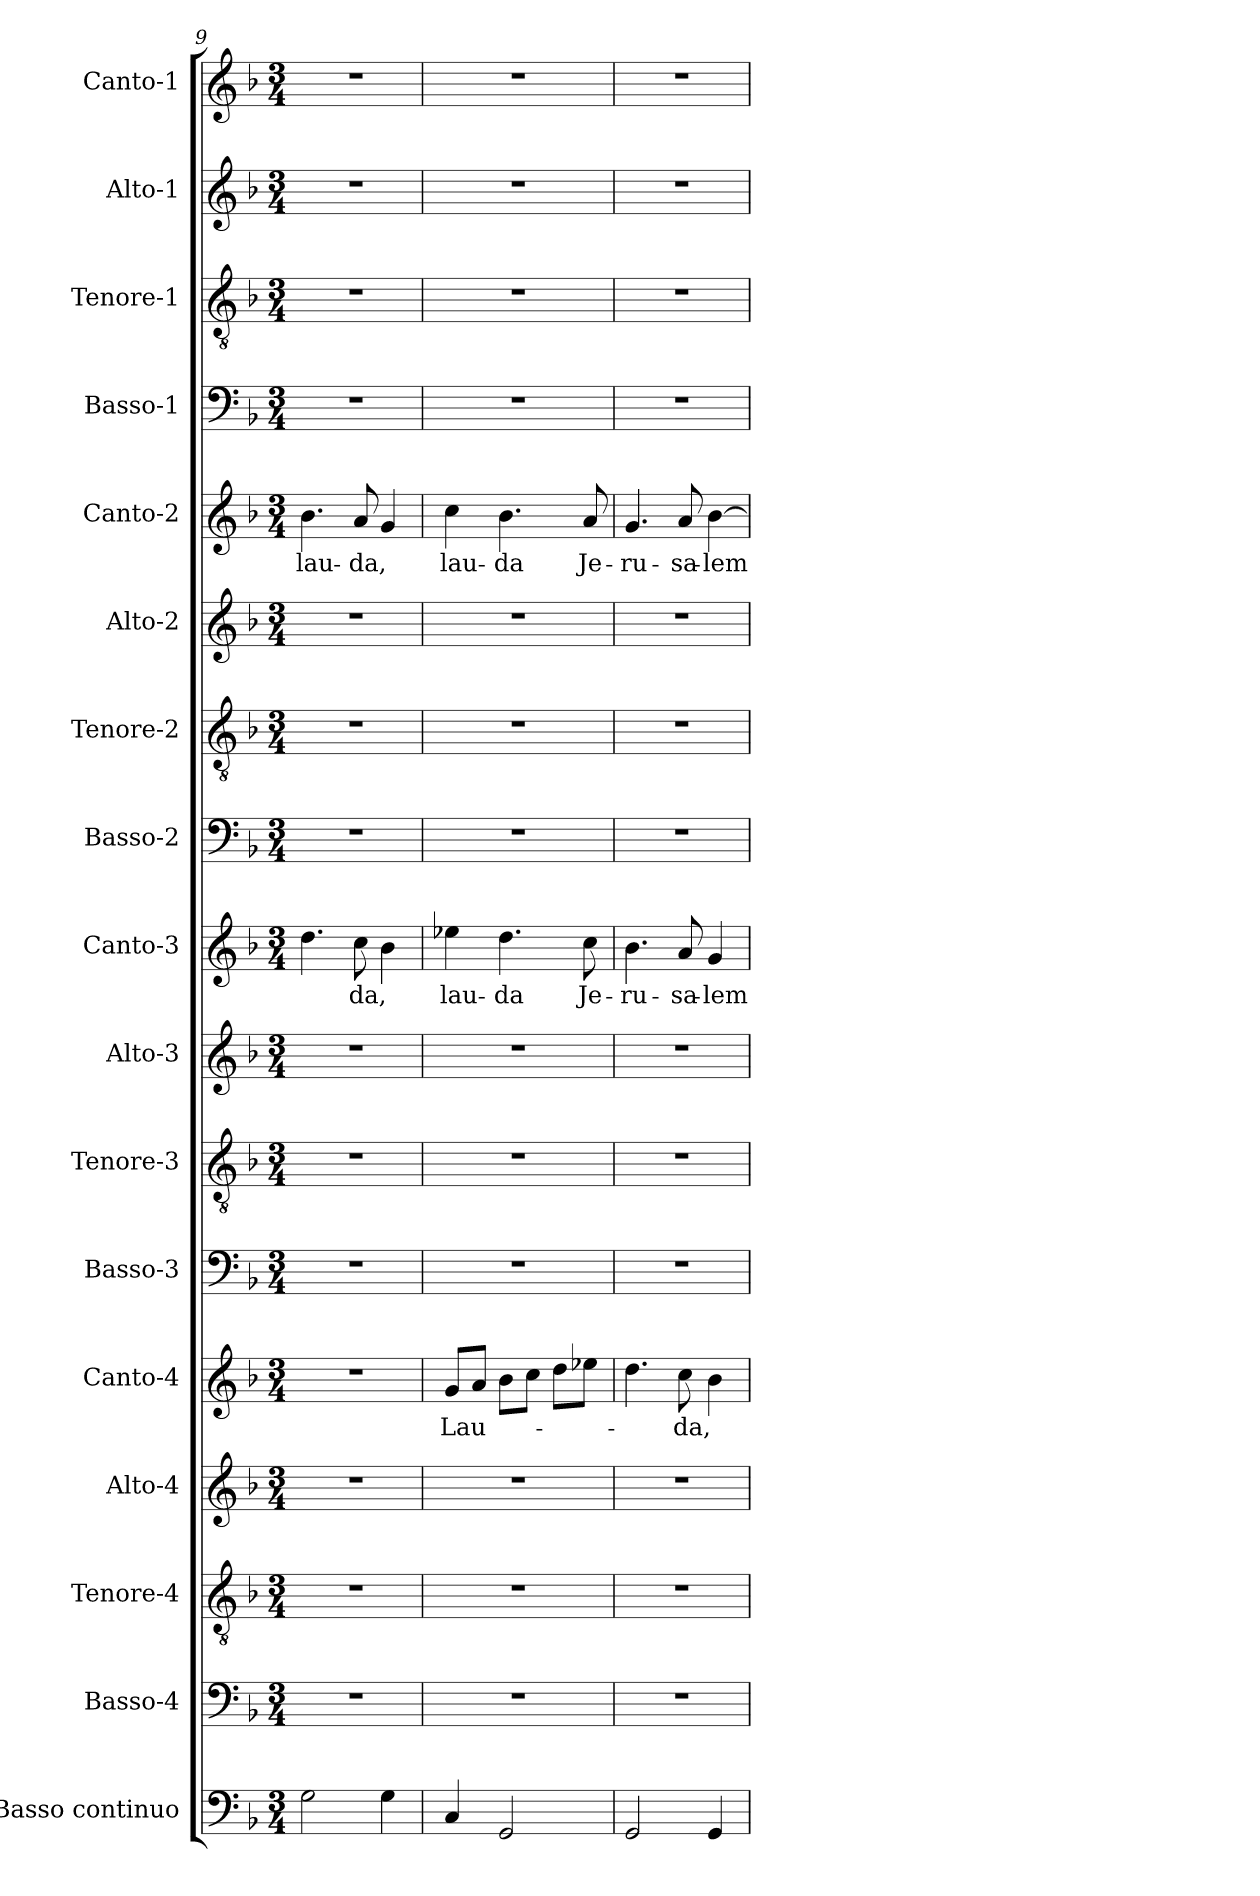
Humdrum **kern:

**kern	**kern	**kern	**kern	**kern	**text	**kern	**kern	**kern	**kern	**text	**kern	**kern	**kern	**kern	**text	**kern	**kern	**kern	**kern
*part17	*part16	*part15	*part14	*part13	*part13	*part12	*part11	*part10	*part9	*part9	*part8	*part7	*part6	*part5	*part5	*part4	*part3	*part2	*part1
*staff17	*staff16	*staff15	*staff14	*staff13	*staff13	*staff12	*staff11	*staff10	*staff9	*staff9	*staff8	*staff7	*staff6	*staff5	*staff5	*staff4	*staff3	*staff2	*staff1
*I"Basso continuo	*I"Basso-4	*I"Tenore-4	*I"Alto-4	*I"Canto-4	*	*I"Basso-3	*I"Tenore-3	*I"Alto-3	*I"Canto-3	*	*I"Basso-2	*I"Tenore-2	*I"Alto-2	*I"Canto-2	*	*I"Basso-1	*I"Tenore-1	*I"Alto-1	*I"Canto-1
*I'BC	*I'B4	*I'T4	*I'A4	*I'C4	*	*I'B3	*I'T3	*I'A3	*I'C3	*	*I'B2	*I'T2	*I'A2	*I'C2	*	*I'B1	*I'T1	*I'A1	*I'C1
*clefF4	*clefF4	*clefGv2	*clefG2	*clefG2	*	*clefF4	*clefGv2	*clefG2	*clefG2	*	*clefF4	*clefGv2	*clefG2	*clefG2	*	*clefF4	*clefGv2	*clefG2	*clefG2
*k[b-]	*k[b-]	*k[b-]	*k[b-]	*k[b-]	*	*k[b-]	*k[b-]	*k[b-]	*k[b-]	*	*k[b-]	*k[b-]	*k[b-]	*k[b-]	*	*k[b-]	*k[b-]	*k[b-]	*k[b-]
*F:	*F:	*F:	*F:	*F:	*	*F:	*F:	*F:	*F:	*	*F:	*F:	*F:	*F:	*	*F:	*F:	*F:	*F:
*M3/4	*M3/4	*M3/4	*M3/4	*M3/4	*	*M3/4	*M3/4	*M3/4	*M3/4	*	*M3/4	*M3/4	*M3/4	*M3/4	*	*M3/4	*M3/4	*M3/4	*M3/4
=9	=9	=9	=9	=9	=9	=9	=9	=9	=9	=9	=9	=9	=9	=9	=9	=9	=9	=9	=9
!	!	!	!	!	!	!	!	!	!	!	!	!	!	!	!LO:LY:b	!	!	!	!
2G\	2.r	2.r	2.r	2.r	.	2.r	2.r	2.r	4.dd\	.	2.r	2.r	2.r	4.b-\	lau-	2.r	2.r	2.r	2.r
!	!	!	!	!	!	!	!	!	!	!LO:LY:b	!	!	!	!	!	!	!	!	!
!	!	!	!	!	!	!	!	!	!	!	!	!	!	!	!LO:LY:b	!	!	!	!
.	.	.	.	.	.	.	.	.	8cc\	-da,	.	.	.	8a/	-da,	.	.	.	.
4G\	.	.	.	.	.	.	.	.	4b-\	.	.	.	.	4g/	.	.	.	.	.
=10	=10	=10	=10	=10	=10	=10	=10	=10	=10	=10	=10	=10	=10	=10	=10	=10	=10	=10	=10
!	!	!	!	!	!LO:LY:b	!	!	!	!	!	!	!	!	!	!	!	!	!	!
!	!	!	!	!	!	!	!	!	!	!LO:LY:b	!	!	!	!	!	!	!	!	!
!	!	!	!	!	!	!	!	!	!	!	!	!	!	!	!LO:LY:b	!	!	!	!
4C/	2.r	2.r	2.r	8g/L	Lau-	2.r	2.r	2.r	4ee-X\	lau-	2.r	2.r	2.r	4cc\	lau-	2.r	2.r	2.r	2.r
.	.	.	.	8a/J	.	.	.	.	.	.	.	.	.	.	.	.	.	.	.
!	!	!	!	!	!	!	!	!	!	!LO:LY:b	!	!	!	!	!	!	!	!	!
!	!	!	!	!	!	!	!	!	!	!	!	!	!	!	!LO:LY:b	!	!	!	!
2GG/	.	.	.	8b-\L	.	.	.	.	4.dd\	-da	.	.	.	4.b-\	-da	.	.	.	.
.	.	.	.	8cc\J	.	.	.	.	.	.	.	.	.	.	.	.	.	.	.
.	.	.	.	8dd\L	.	.	.	.	.	.	.	.	.	.	.	.	.	.	.
!	!	!	!	!	!	!	!	!	!	!LO:LY:b	!	!	!	!	!	!	!	!	!
!	!	!	!	!	!	!	!	!	!	!	!	!	!	!	!LO:LY:b	!	!	!	!
.	.	.	.	8ee-X\J	.	.	.	.	8cc\	Je-	.	.	.	8a/	Je-	.	.	.	.
=11	=11	=11	=11	=11	=11	=11	=11	=11	=11	=11	=11	=11	=11	=11	=11	=11	=11	=11	=11
!	!	!	!	!	!	!	!	!	!	!LO:LY:b	!	!	!	!	!	!	!	!	!
!	!	!	!	!	!	!	!	!	!	!	!	!	!	!	!LO:LY:b	!	!	!	!
2GG/	2.r	2.r	2.r	4.dd\	.	2.r	2.r	2.r	4.b-\	-ru-	2.r	2.r	2.r	4.g/	-ru-	2.r	2.r	2.r	2.r
!	!	!	!	!	!LO:LY:b	!	!	!	!	!	!	!	!	!	!	!	!	!	!
!	!	!	!	!	!	!	!	!	!	!LO:LY:b	!	!	!	!	!	!	!	!	!
!	!	!	!	!	!	!	!	!	!	!	!	!	!	!	!LO:LY:b	!	!	!	!
.	.	.	.	8cc\	-da,	.	.	.	8a/	-sa-	.	.	.	8a/	-sa-	.	.	.	.
!	!	!	!	!	!	!	!	!	!	!LO:LY:b	!	!	!	!	!	!	!	!	!
!	!	!	!	!	!	!	!	!	!	!	!	!	!	!	!LO:LY:b	!	!	!	!
4GG/	.	.	.	4b-\	.	.	.	.	4g/	-lem	.	.	.	[4b-\	-lem	.	.	.	.
=	=	=	=	=	=	=	=	=	=	=	=	=	=	=	=	=	=	=	=
*-	*-	*-	*-	*-	*-	*-	*-	*-	*-	*-	*-	*-	*-	*-	*-	*-	*-	*-	*-
